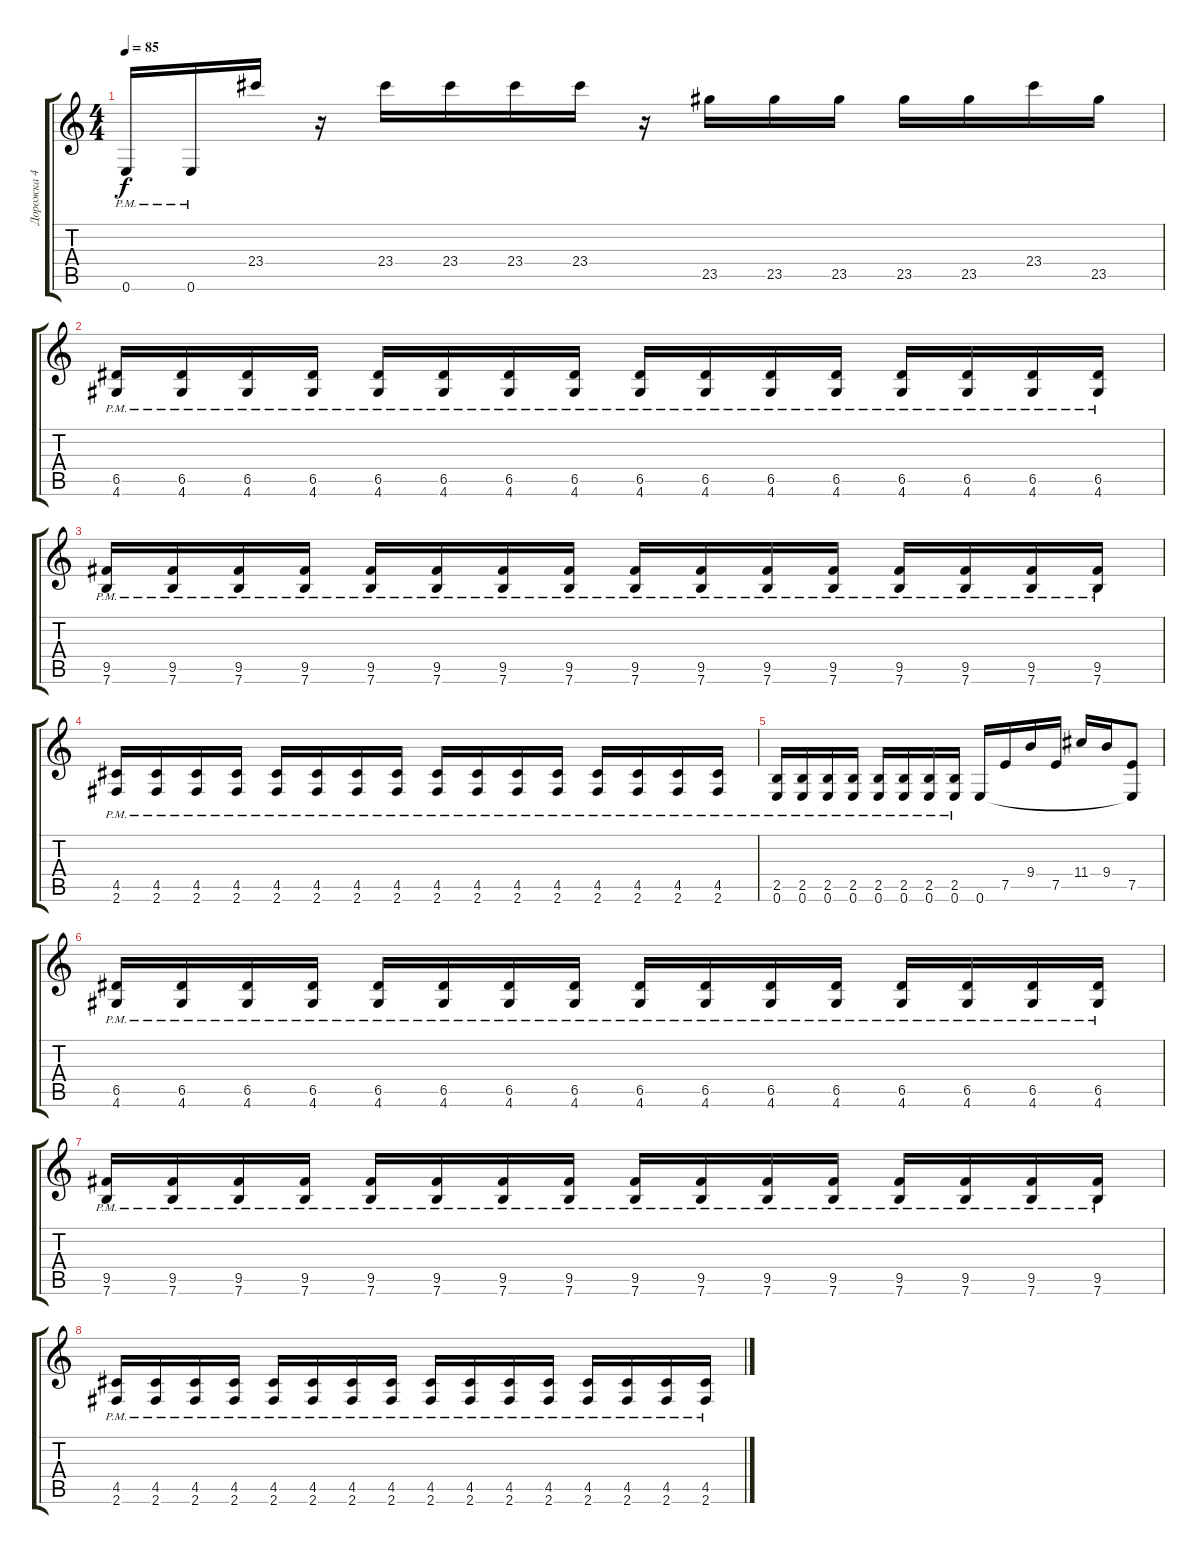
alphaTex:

\track ("Дорожка 4" "Дорожка 4") {instrument overdrivenguitar}
\staff {score tabs}
\tuning (E4 B3 G3 D3 A2 E2) {hide}
\ts (4 4)
\tempo 85
\clef g2
\ks c
0.6{pm}.16{dy f} 0.6{pm}.16 23.4.16 r.16 23.4.16 23.4.16 23.4.16 23.4.16 r.16 23.5.16 23.5.16 23.5.16 23.5.16 23.5.16 23.4.16 23.5.16 |
(6.5{pm} 4.6{pm}).16 (6.5{pm} 4.6{pm}).16 (6.5{pm} 4.6{pm}).16 (6.5{pm} 4.6{pm}).16 (6.5{pm} 4.6{pm}).16 (6.5{pm} 4.6{pm}).16 (6.5{pm} 4.6{pm}).16 (6.5{pm} 4.6{pm}).16 (6.5{pm} 4.6{pm}).16 (6.5{pm} 4.6{pm}).16 (6.5{pm} 4.6{pm}).16 (6.5{pm} 4.6{pm}).16 (6.5{pm} 4.6{pm}).16 (6.5{pm} 4.6{pm}).16 (6.5{pm} 4.6{pm}).16 (6.5{pm} 4.6{pm}).16 |
(9.5{pm} 7.6{pm}).16 (9.5{pm} 7.6{pm}).16 (9.5{pm} 7.6{pm}).16 (9.5{pm} 7.6{pm}).16 (9.5{pm} 7.6{pm}).16 (9.5{pm} 7.6{pm}).16 (9.5{pm} 7.6{pm}).16 (9.5{pm} 7.6{pm}).16 (9.5{pm} 7.6{pm}).16 (9.5{pm} 7.6{pm}).16 (9.5{pm} 7.6{pm}).16 (9.5{pm} 7.6{pm}).16 (9.5{pm} 7.6{pm}).16 (9.5{pm} 7.6{pm}).16 (9.5{pm} 7.6{pm}).16 (9.5{pm} 7.6{pm}).16 |
(4.5{pm} 2.6{pm}).16 (4.5{pm} 2.6{pm}).16 (4.5{pm} 2.6{pm}).16 (4.5{pm} 2.6{pm}).16 (4.5{pm} 2.6{pm}).16 (4.5{pm} 2.6{pm}).16 (4.5{pm} 2.6{pm}).16 (4.5{pm} 2.6{pm}).16 (4.5{pm} 2.6{pm}).16 (4.5{pm} 2.6{pm}).16 (4.5{pm} 2.6{pm}).16 (4.5{pm} 2.6{pm}).16 (4.5{pm} 2.6{pm}).16 (4.5{pm} 2.6{pm}).16 (4.5{pm} 2.6{pm}).16 (4.5{pm} 2.6{pm}).16 |
(2.5{pm} 0.6{pm}).16 (2.5{pm} 0.6{pm}).16 (2.5{pm} 0.6{pm}).16 (2.5{pm} 0.6{pm}).16 (2.5{pm} 0.6{pm}).16 (2.5{pm} 0.6{pm}).16 (2.5{pm} 0.6{pm}).16 (2.5{pm} 0.6{pm}).16 0.6.16 7.5.16 9.4.16 7.5.16 11.4.16 9.4.16 (7.5 0.6{t}).8 |
(6.5{pm} 4.6{pm}).16 (6.5{pm} 4.6{pm}).16 (6.5{pm} 4.6{pm}).16 (6.5{pm} 4.6{pm}).16 (6.5{pm} 4.6{pm}).16 (6.5{pm} 4.6{pm}).16 (6.5{pm} 4.6{pm}).16 (6.5{pm} 4.6{pm}).16 (6.5{pm} 4.6{pm}).16 (6.5{pm} 4.6{pm}).16 (6.5{pm} 4.6{pm}).16 (6.5{pm} 4.6{pm}).16 (6.5{pm} 4.6{pm}).16 (6.5{pm} 4.6{pm}).16 (6.5{pm} 4.6{pm}).16 (6.5{pm} 4.6{pm}).16 |
(9.5{pm} 7.6{pm}).16 (9.5{pm} 7.6{pm}).16 (9.5{pm} 7.6{pm}).16 (9.5{pm} 7.6{pm}).16 (9.5{pm} 7.6{pm}).16 (9.5{pm} 7.6{pm}).16 (9.5{pm} 7.6{pm}).16 (9.5{pm} 7.6{pm}).16 (9.5{pm} 7.6{pm}).16 (9.5{pm} 7.6{pm}).16 (9.5{pm} 7.6{pm}).16 (9.5{pm} 7.6{pm}).16 (9.5{pm} 7.6{pm}).16 (9.5{pm} 7.6{pm}).16 (9.5{pm} 7.6{pm}).16 (9.5{pm} 7.6{pm}).16 |
(4.5{pm} 2.6{pm}).16 (4.5{pm} 2.6{pm}).16 (4.5{pm} 2.6{pm}).16 (4.5{pm} 2.6{pm}).16 (4.5{pm} 2.6{pm}).16 (4.5{pm} 2.6{pm}).16 (4.5{pm} 2.6{pm}).16 (4.5{pm} 2.6{pm}).16 (4.5{pm} 2.6{pm}).16 (4.5{pm} 2.6{pm}).16 (4.5{pm} 2.6{pm}).16 (4.5{pm} 2.6{pm}).16 (4.5{pm} 2.6{pm}).16 (4.5{pm} 2.6{pm}).16 (4.5{pm} 2.6{pm}).16 (4.5{pm} 2.6{pm}).16
